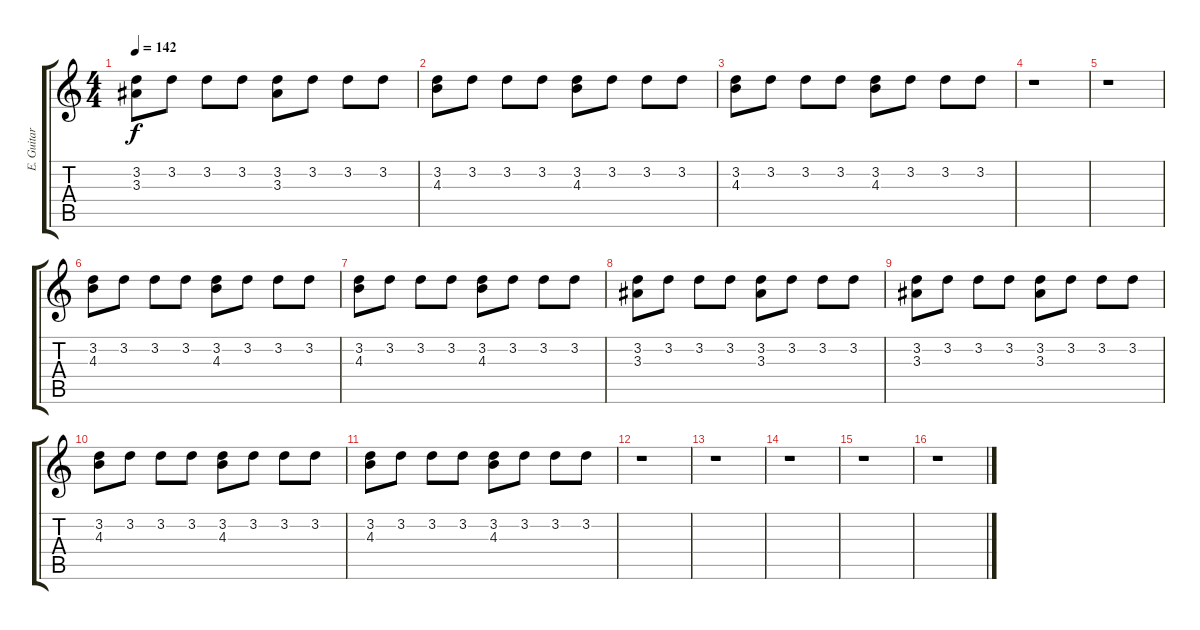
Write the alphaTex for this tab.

\track ("E. Guitar" "E. Guitar") {instrument acousticguitarsteel}
\staff {score tabs}
\tuning (E4 B3 G3 D3 A2 E2) {hide}
\ts (4 4)
\tempo 142
\clef g2
\ks c
(3.2 3.3).8{dy f} 3.2.8 3.2.8 3.2.8 (3.2 3.3).8 3.2.8 3.2.8 3.2.8 |
(3.2 4.3).8 3.2.8 3.2.8 3.2.8 (3.2 4.3).8 3.2.8 3.2.8 3.2.8 |
(3.2 4.3).8 3.2.8 3.2.8 3.2.8 (3.2 4.3).8 3.2.8 3.2.8 3.2.8 |
r.1 |
r.1 |
(3.2 4.3).8 3.2.8 3.2.8 3.2.8 (3.2 4.3).8 3.2.8 3.2.8 3.2.8 |
(3.2 4.3).8 3.2.8 3.2.8 3.2.8 (3.2 4.3).8 3.2.8 3.2.8 3.2.8 |
(3.2 3.3).8 3.2.8 3.2.8 3.2.8 (3.2 3.3).8 3.2.8 3.2.8 3.2.8 |
(3.2 3.3).8 3.2.8 3.2.8 3.2.8 (3.2 3.3).8 3.2.8 3.2.8 3.2.8 |
(3.2 4.3).8 3.2.8 3.2.8 3.2.8 (3.2 4.3).8 3.2.8 3.2.8 3.2.8 |
(3.2 4.3).8 3.2.8 3.2.8 3.2.8 (3.2 4.3).8 3.2.8 3.2.8 3.2.8 |
r.1 |
r.1 |
r.1 |
r.1 |
r.1
